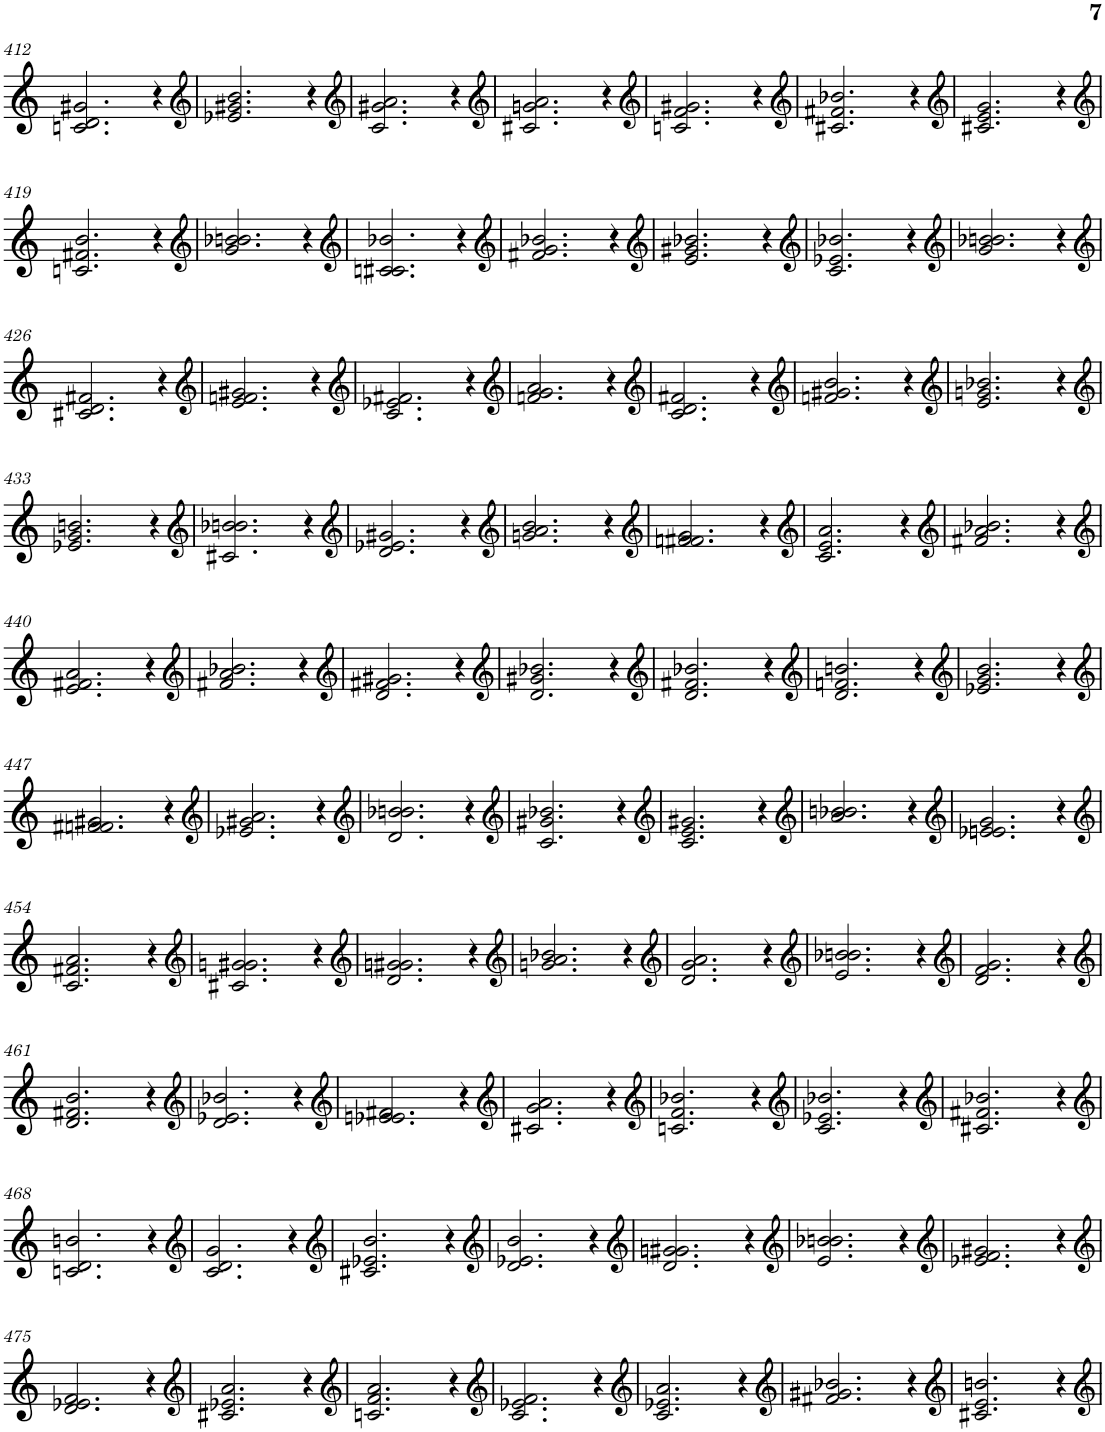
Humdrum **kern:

**kern
*part1
*staff1
*I"None
!!LO:PB:g=z
*clefG2
*k[]
*M4/4
=412
2.cn/ 2.d/ 2.g#X/
4r
=413
*clefG2
2.e-X/ 2.g#X/ 2.b/
4r
=414
*clefG2
2.c/ 2.g#X/ 2.a/
4r
=415
*clefG2
2.c#X/ 2.gn/ 2.a/
4r
=416
*clefG2
2.cn/ 2.f/ 2.g#X/
4r
=417
*clefG2
2.c#X/ 2.f#X/ 2.b-X/
4r
=418
*clefG2
2.c#X/ 2.e/ 2.g/
4r
!!LO:LB:g=z
=419
*clefG2
2.cn/ 2.f#X/ 2.b/
4r
=420
*clefG2
2.g/ 2.b-X/ 2.bn/
4r
=421
*clefG2
2.cn/ 2.c#X/ 2.b-X/
4r
=422
*clefG2
2.f#X/ 2.g/ 2.b-X/
4r
=423
*clefG2
2.e/ 2.g#X/ 2.b-X/
4r
=424
*clefG2
2.c/ 2.e-X/ 2.b-X/
4r
=425
*clefG2
2.g/ 2.b-X/ 2.bn/
4r
!!LO:LB:g=z
=426
*clefG2
2.c#X/ 2.d/ 2.f#X/
4r
=427
*clefG2
2.e/ 2.fn/ 2.g#X/
4r
=428
*clefG2
2.c/ 2.e-X/ 2.f#X/
4r
=429
*clefG2
2.fn/ 2.g/ 2.a/
4r
=430
*clefG2
2.c/ 2.d/ 2.f#X/
4r
=431
*clefG2
2.fn/ 2.g#X/ 2.b/
4r
=432
*clefG2
2.e/ 2.gn/ 2.b-X/
4r
!!LO:LB:g=z
=433
*clefG2
2.e-X/ 2.g/ 2.bn/
4r
=434
*clefG2
2.c#X/ 2.b-X/ 2.bn/
4r
=435
*clefG2
2.d/ 2.e-X/ 2.g#X/
4r
=436
*clefG2
2.gn/ 2.a/ 2.b/
4r
=437
*clefG2
2.fn/ 2.f#X/ 2.g/
4r
=438
*clefG2
2.c/ 2.e/ 2.a/
4r
=439
*clefG2
2.f#X/ 2.a/ 2.b-X/
4r
!!LO:LB:g=z
=440
*clefG2
2.e/ 2.f#X/ 2.a/
4r
=441
*clefG2
2.f#X/ 2.a/ 2.b-X/
4r
=442
*clefG2
2.d/ 2.f#X/ 2.g#X/
4r
=443
*clefG2
2.d/ 2.g#X/ 2.b-X/
4r
=444
*clefG2
2.d/ 2.f#X/ 2.b-X/
4r
=445
*clefG2
2.d/ 2.fn/ 2.bn/
4r
=446
*clefG2
2.e-X/ 2.g/ 2.b/
4r
!!LO:LB:g=z
=447
*clefG2
2.fn/ 2.f#X/ 2.g#X/
4r
=448
*clefG2
2.e-X/ 2.g#X/ 2.a/
4r
=449
*clefG2
2.d/ 2.b-X/ 2.bn/
4r
=450
*clefG2
2.c/ 2.g#X/ 2.b-X/
4r
=451
*clefG2
2.c/ 2.e/ 2.g#X/
4r
=452
*clefG2
2.a/ 2.b-X/ 2.bn/
4r
=453
*clefG2
2.e-X/ 2.en/ 2.g/
4r
!!LO:LB:g=z
=454
*clefG2
2.c/ 2.f#X/ 2.a/
4r
=455
*clefG2
2.c#X/ 2.gn/ 2.g#X/
4r
=456
*clefG2
2.d/ 2.gn/ 2.g#X/
4r
=457
*clefG2
2.gn/ 2.a/ 2.b-X/
4r
=458
*clefG2
2.d/ 2.g/ 2.a/
4r
=459
*clefG2
2.e/ 2.b-X/ 2.bn/
4r
=460
*clefG2
2.d/ 2.f/ 2.g/
4r
!!LO:LB:g=z
=461
*clefG2
2.d/ 2.f#X/ 2.b/
4r
=462
*clefG2
2.d/ 2.e-X/ 2.b-X/
4r
=463
*clefG2
2.e-X/ 2.en/ 2.f#X/
4r
=464
*clefG2
2.c#X/ 2.g/ 2.a/
4r
=465
*clefG2
2.cn/ 2.f/ 2.b-X/
4r
=466
*clefG2
2.c/ 2.e-X/ 2.b-X/
4r
=467
*clefG2
2.c#X/ 2.f#X/ 2.b-X/
4r
!!LO:LB:g=z
=468
*clefG2
2.cn/ 2.d/ 2.bn/
4r
=469
*clefG2
2.c/ 2.d/ 2.g/
4r
=470
*clefG2
2.c#X/ 2.e-X/ 2.b/
4r
=471
*clefG2
2.d/ 2.e-X/ 2.b/
4r
=472
*clefG2
2.d/ 2.gn/ 2.g#X/
4r
=473
*clefG2
2.e/ 2.b-X/ 2.bn/
4r
=474
*clefG2
2.e-X/ 2.f/ 2.g#X/
4r
!!LO:LB:g=z
=475
*clefG2
2.d/ 2.e-X/ 2.f/
4r
=476
*clefG2
2.c#X/ 2.e-X/ 2.a/
4r
=477
*clefG2
2.cn/ 2.f/ 2.a/
4r
=478
*clefG2
2.c/ 2.e-X/ 2.f/
4r
=479
*clefG2
2.c/ 2.e-X/ 2.a/
4r
=480
*clefG2
2.f#X/ 2.g#X/ 2.b-X/
4r
=481
*clefG2
2.c#X/ 2.e/ 2.bn/
4r
=
*-
